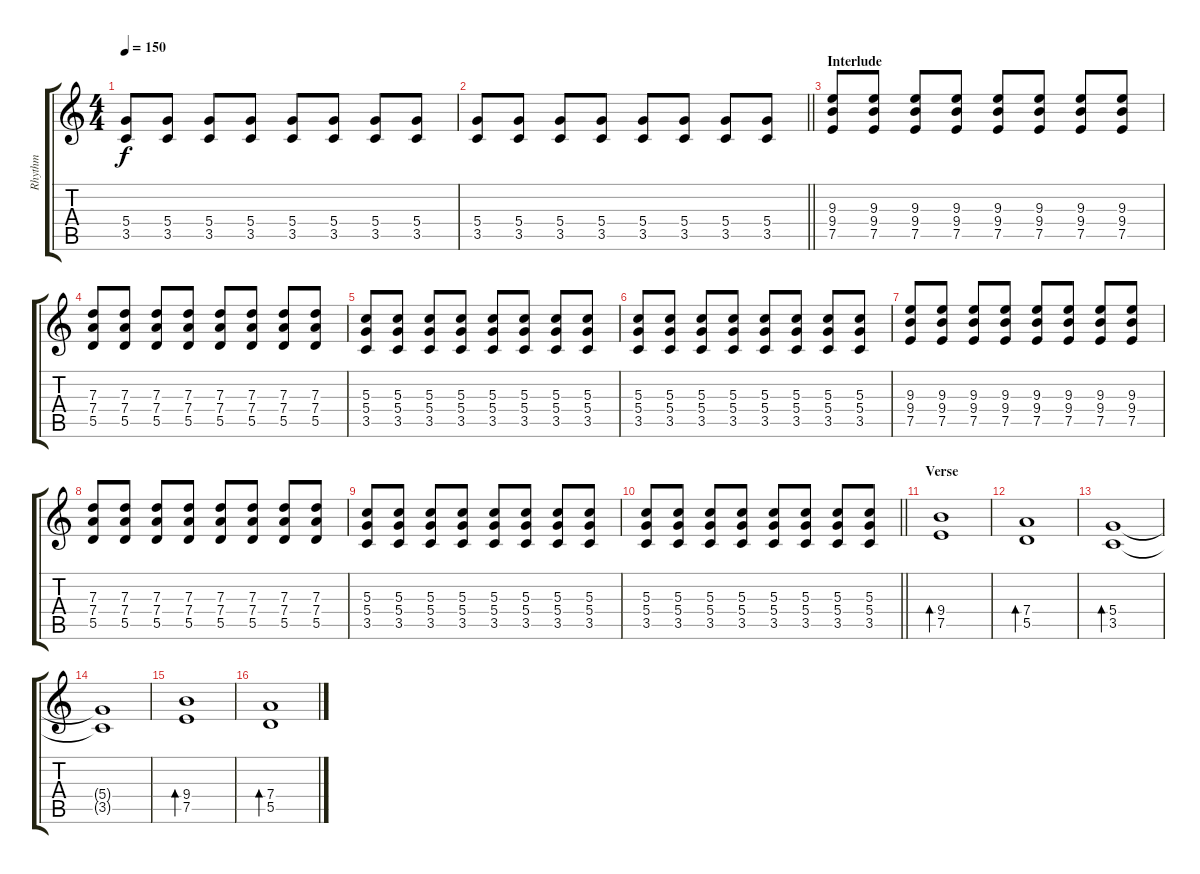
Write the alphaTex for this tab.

\track ("Rhythm" "Rhythm") {instrument distortionguitar}
\staff {score tabs}
\tuning (E4 B3 G3 D3 A2 E2) {hide}
\ts (4 4)
\tempo 150
\clef g2
\ks c
(5.4 3.5).8{dy f} (5.4 3.5).8 (5.4 3.5).8 (5.4 3.5).8 (5.4 3.5).8 (5.4 3.5).8 (5.4 3.5).8 (5.4 3.5).8 |
\barLineRight lightlight
(5.4 3.5).8 (5.4 3.5).8 (5.4 3.5).8 (5.4 3.5).8 (5.4 3.5).8 (5.4 3.5).8 (5.4 3.5).8 (5.4 3.5).8 |
\section ("" "Interlude")
(9.3 9.4 7.5).8 (9.3 9.4 7.5).8 (9.3 9.4 7.5).8 (9.3 9.4 7.5).8 (9.3 9.4 7.5).8 (9.3 9.4 7.5).8 (9.3 9.4 7.5).8 (9.3 9.4 7.5).8 |
(7.3 7.4 5.5).8 (7.3 7.4 5.5).8 (7.3 7.4 5.5).8 (7.3 7.4 5.5).8 (7.3 7.4 5.5).8 (7.3 7.4 5.5).8 (7.3 7.4 5.5).8 (7.3 7.4 5.5).8 |
(5.3 5.4 3.5).8 (5.3 5.4 3.5).8 (5.3 5.4 3.5).8 (5.3 5.4 3.5).8 (5.3 5.4 3.5).8 (5.3 5.4 3.5).8 (5.3 5.4 3.5).8 (5.3 5.4 3.5).8 |
(5.3 5.4 3.5).8 (5.3 5.4 3.5).8 (5.3 5.4 3.5).8 (5.3 5.4 3.5).8 (5.3 5.4 3.5).8 (5.3 5.4 3.5).8 (5.3 5.4 3.5).8 (5.3 5.4 3.5).8 |
(9.3 9.4 7.5).8 (9.3 9.4 7.5).8 (9.3 9.4 7.5).8 (9.3 9.4 7.5).8 (9.3 9.4 7.5).8 (9.3 9.4 7.5).8 (9.3 9.4 7.5).8 (9.3 9.4 7.5).8 |
(7.3 7.4 5.5).8 (7.3 7.4 5.5).8 (7.3 7.4 5.5).8 (7.3 7.4 5.5).8 (7.3 7.4 5.5).8 (7.3 7.4 5.5).8 (7.3 7.4 5.5).8 (7.3 7.4 5.5).8 |
(5.3 5.4 3.5).8 (5.3 5.4 3.5).8 (5.3 5.4 3.5).8 (5.3 5.4 3.5).8 (5.3 5.4 3.5).8 (5.3 5.4 3.5).8 (5.3 5.4 3.5).8 (5.3 5.4 3.5).8 |
\barLineRight lightlight
(5.3 5.4 3.5).8 (5.3 5.4 3.5).8 (5.3 5.4 3.5).8 (5.3 5.4 3.5).8 (5.3 5.4 3.5).8 (5.3 5.4 3.5).8 (5.3 5.4 3.5).8 (5.3 5.4 3.5).8 |
\section ("" "Verse")
(9.4 7.5).1{bd 240} |
(7.4 5.5).1{bd 240} |
(5.4 3.5).1{bd 240} |
(5.4{t} 3.5{t}).1 |
(9.4 7.5).1{bd 240} |
(7.4 5.5).1{bd 240}
